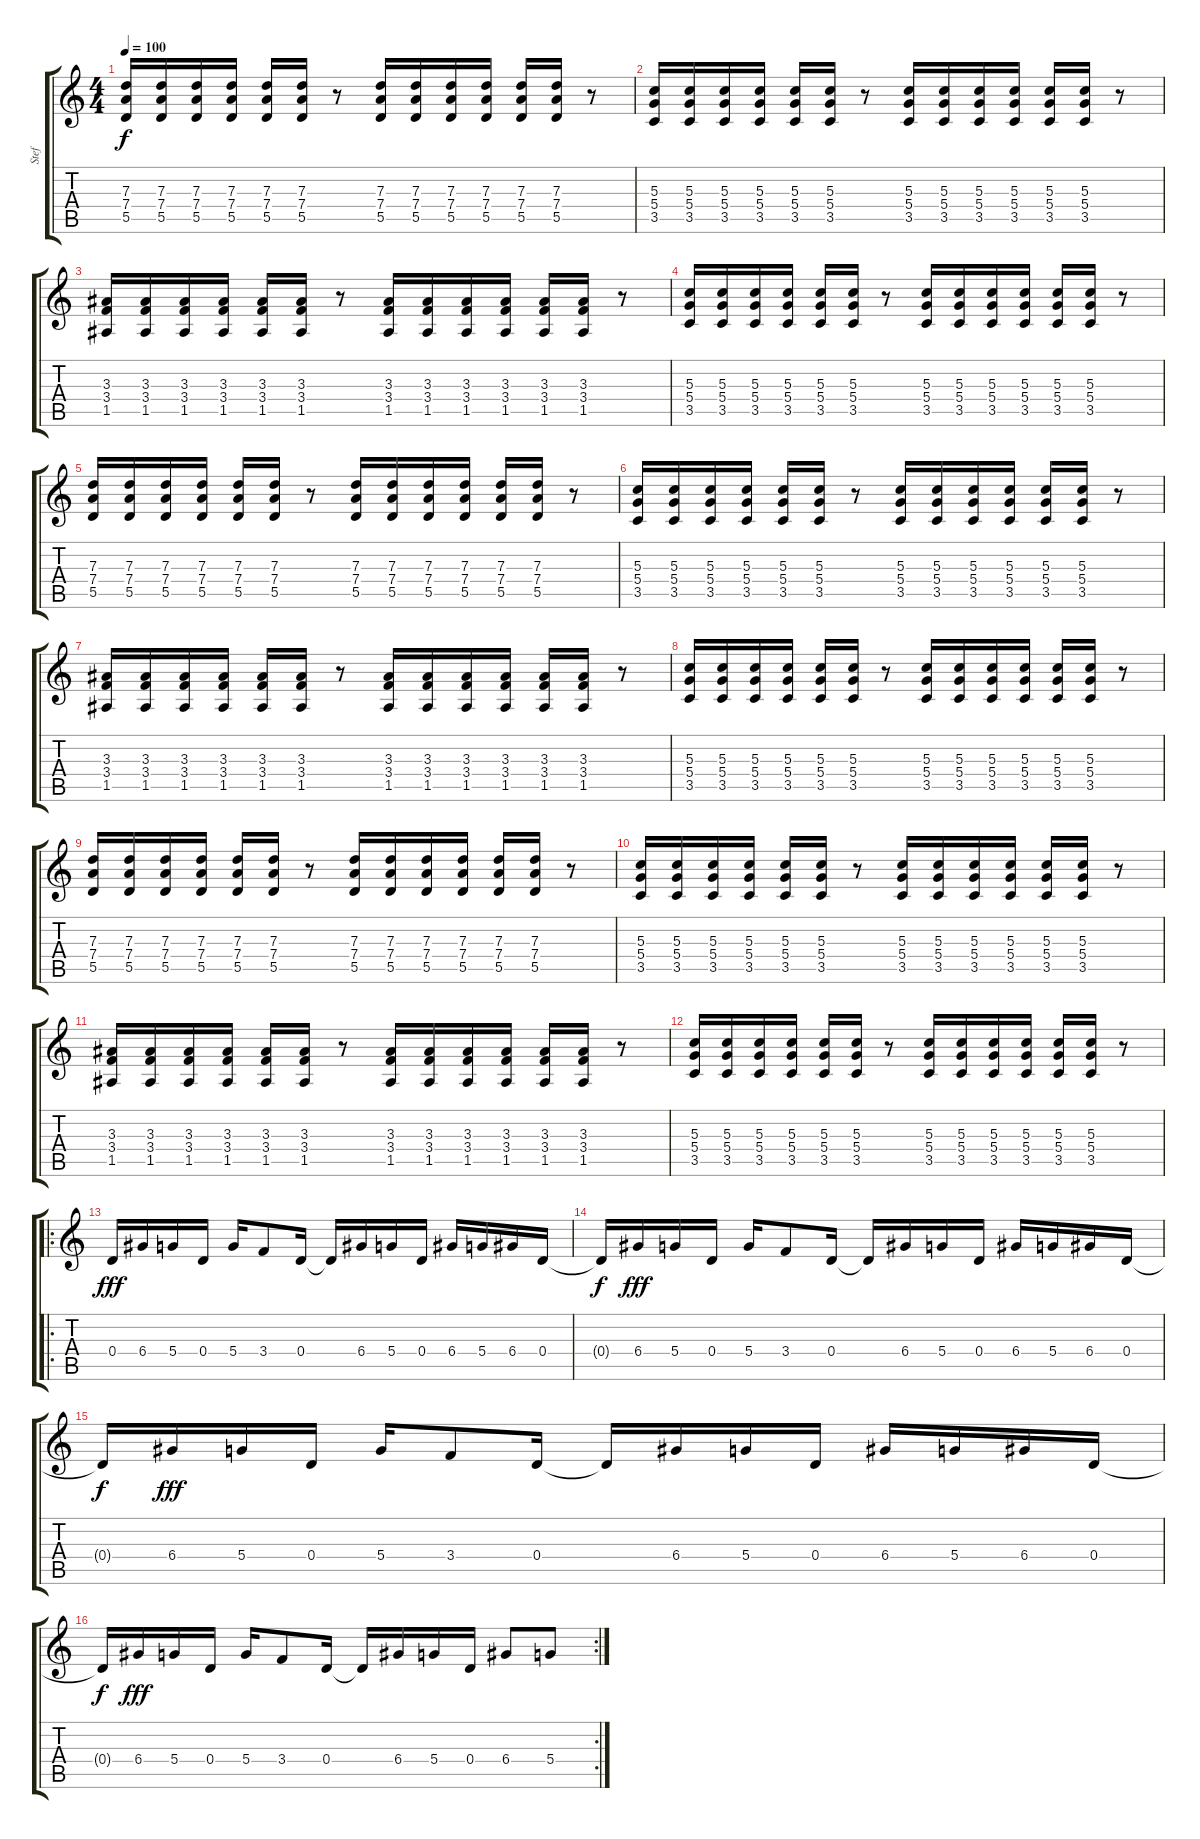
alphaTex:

\track ("Stef" "Stef") {instrument distortionguitar}
\staff {score tabs}
\tuning (E4 B3 G3 D3 A2 D2) {hide}
\ts (4 4)
\tempo 100
\clef g2
\ks c
(7.3 7.4 5.5).16{dy f} (7.3 7.4 5.5).16 (7.3 7.4 5.5).16 (7.3 7.4 5.5).16 (7.3 7.4 5.5).16 (7.3 7.4 5.5).16 r.8 (7.3 7.4 5.5).16 (7.3 7.4 5.5).16 (7.3 7.4 5.5).16 (7.3 7.4 5.5).16 (7.3 7.4 5.5).16 (7.3 7.4 5.5).16 r.8 |
(5.3 5.4 3.5).16 (5.3 5.4 3.5).16 (5.3 5.4 3.5).16 (5.3 5.4 3.5).16 (5.3 5.4 3.5).16 (5.3 5.4 3.5).16 r.8 (5.3 5.4 3.5).16 (5.3 5.4 3.5).16 (5.3 5.4 3.5).16 (5.3 5.4 3.5).16 (5.3 5.4 3.5).16 (5.3 5.4 3.5).16 r.8 |
(3.3 3.4 1.5).16 (3.3 3.4 1.5).16 (3.3 3.4 1.5).16 (3.3 3.4 1.5).16 (3.3 3.4 1.5).16 (3.3 3.4 1.5).16 r.8 (3.3 3.4 1.5).16 (3.3 3.4 1.5).16 (3.3 3.4 1.5).16 (3.3 3.4 1.5).16 (3.3 3.4 1.5).16 (3.3 3.4 1.5).16 r.8 |
(5.3 5.4 3.5).16 (5.3 5.4 3.5).16 (5.3 5.4 3.5).16 (5.3 5.4 3.5).16 (5.3 5.4 3.5).16 (5.3 5.4 3.5).16 r.8 (5.3 5.4 3.5).16 (5.3 5.4 3.5).16 (5.3 5.4 3.5).16 (5.3 5.4 3.5).16 (5.3 5.4 3.5).16 (5.3 5.4 3.5).16 r.8 |
(7.3 7.4 5.5).16 (7.3 7.4 5.5).16 (7.3 7.4 5.5).16 (7.3 7.4 5.5).16 (7.3 7.4 5.5).16 (7.3 7.4 5.5).16 r.8 (7.3 7.4 5.5).16 (7.3 7.4 5.5).16 (7.3 7.4 5.5).16 (7.3 7.4 5.5).16 (7.3 7.4 5.5).16 (7.3 7.4 5.5).16 r.8 |
(5.3 5.4 3.5).16 (5.3 5.4 3.5).16 (5.3 5.4 3.5).16 (5.3 5.4 3.5).16 (5.3 5.4 3.5).16 (5.3 5.4 3.5).16 r.8 (5.3 5.4 3.5).16 (5.3 5.4 3.5).16 (5.3 5.4 3.5).16 (5.3 5.4 3.5).16 (5.3 5.4 3.5).16 (5.3 5.4 3.5).16 r.8 |
(3.3 3.4 1.5).16 (3.3 3.4 1.5).16 (3.3 3.4 1.5).16 (3.3 3.4 1.5).16 (3.3 3.4 1.5).16 (3.3 3.4 1.5).16 r.8 (3.3 3.4 1.5).16 (3.3 3.4 1.5).16 (3.3 3.4 1.5).16 (3.3 3.4 1.5).16 (3.3 3.4 1.5).16 (3.3 3.4 1.5).16 r.8 |
(5.3 5.4 3.5).16 (5.3 5.4 3.5).16 (5.3 5.4 3.5).16 (5.3 5.4 3.5).16 (5.3 5.4 3.5).16 (5.3 5.4 3.5).16 r.8 (5.3 5.4 3.5).16 (5.3 5.4 3.5).16 (5.3 5.4 3.5).16 (5.3 5.4 3.5).16 (5.3 5.4 3.5).16 (5.3 5.4 3.5).16 r.8 |
(7.3 7.4 5.5).16 (7.3 7.4 5.5).16 (7.3 7.4 5.5).16 (7.3 7.4 5.5).16 (7.3 7.4 5.5).16 (7.3 7.4 5.5).16 r.8 (7.3 7.4 5.5).16 (7.3 7.4 5.5).16 (7.3 7.4 5.5).16 (7.3 7.4 5.5).16 (7.3 7.4 5.5).16 (7.3 7.4 5.5).16 r.8 |
(5.3 5.4 3.5).16 (5.3 5.4 3.5).16 (5.3 5.4 3.5).16 (5.3 5.4 3.5).16 (5.3 5.4 3.5).16 (5.3 5.4 3.5).16 r.8 (5.3 5.4 3.5).16 (5.3 5.4 3.5).16 (5.3 5.4 3.5).16 (5.3 5.4 3.5).16 (5.3 5.4 3.5).16 (5.3 5.4 3.5).16 r.8 |
(3.3 3.4 1.5).16 (3.3 3.4 1.5).16 (3.3 3.4 1.5).16 (3.3 3.4 1.5).16 (3.3 3.4 1.5).16 (3.3 3.4 1.5).16 r.8 (3.3 3.4 1.5).16 (3.3 3.4 1.5).16 (3.3 3.4 1.5).16 (3.3 3.4 1.5).16 (3.3 3.4 1.5).16 (3.3 3.4 1.5).16 r.8 |
(5.3 5.4 3.5).16 (5.3 5.4 3.5).16 (5.3 5.4 3.5).16 (5.3 5.4 3.5).16 (5.3 5.4 3.5).16 (5.3 5.4 3.5).16 r.8 (5.3 5.4 3.5).16 (5.3 5.4 3.5).16 (5.3 5.4 3.5).16 (5.3 5.4 3.5).16 (5.3 5.4 3.5).16 (5.3 5.4 3.5).16 r.8 |
\ro
0.4.16{dy fff} 6.4.16 5.4.16 0.4.16 5.4.16 3.4.8 0.4.16 0.4{t}.16 6.4.16 5.4.16 0.4.16 6.4.16 5.4.16 6.4.16 0.4.16 |
0.4{t}.16{dy f} 6.4.16{dy fff} 5.4.16 0.4.16 5.4.16 3.4.8 0.4.16 0.4{t}.16 6.4.16 5.4.16 0.4.16 6.4.16 5.4.16 6.4.16 0.4.16 |
0.4{t}.16{dy f} 6.4.16{dy fff} 5.4.16 0.4.16 5.4.16 3.4.8 0.4.16 0.4{t}.16 6.4.16 5.4.16 0.4.16 6.4.16 5.4.16 6.4.16 0.4.16 |
\rc 2
0.4{t}.16{dy f} 6.4.16{dy fff} 5.4.16 0.4.16 5.4.16 3.4.8 0.4.16 0.4{t}.16 6.4.16 5.4.16 0.4.16 6.4.8 5.4.8
